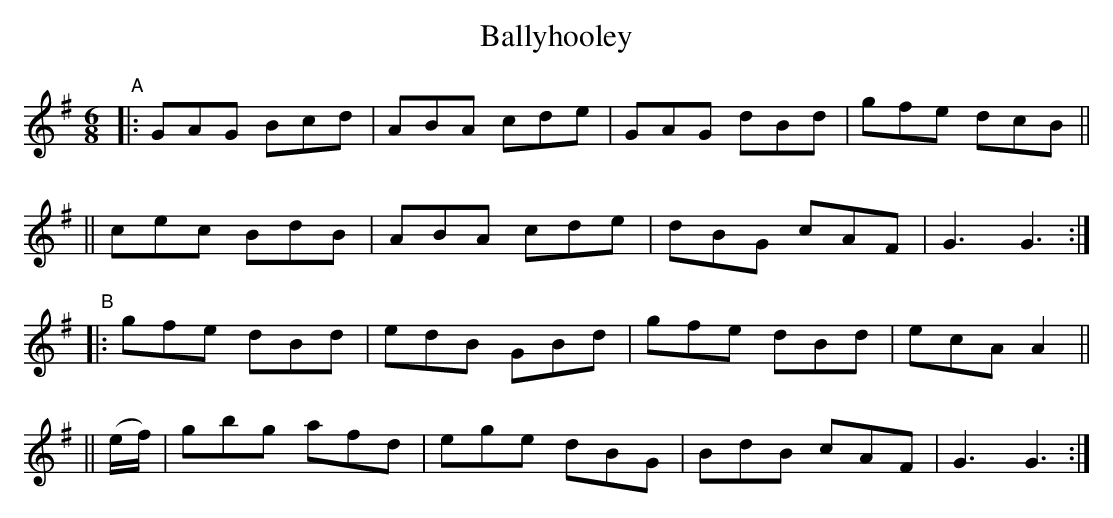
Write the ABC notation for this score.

X:1
T: Ballyhooley
M: 6/8
L: 1/8
K: G
"^A"\
|: GAG Bcd | ABA cde | GAG dBd | gfe dcB ||
|| cec BdB | ABA cde | dBG cAF | G3 G3 :|
"^B"\
|: gfe dBd | edB GBd | gfe dBd | ecA A2 ||
|| (e/f/) | gbg afd | ege dBG | BdB cAF | G3 G3 :|
